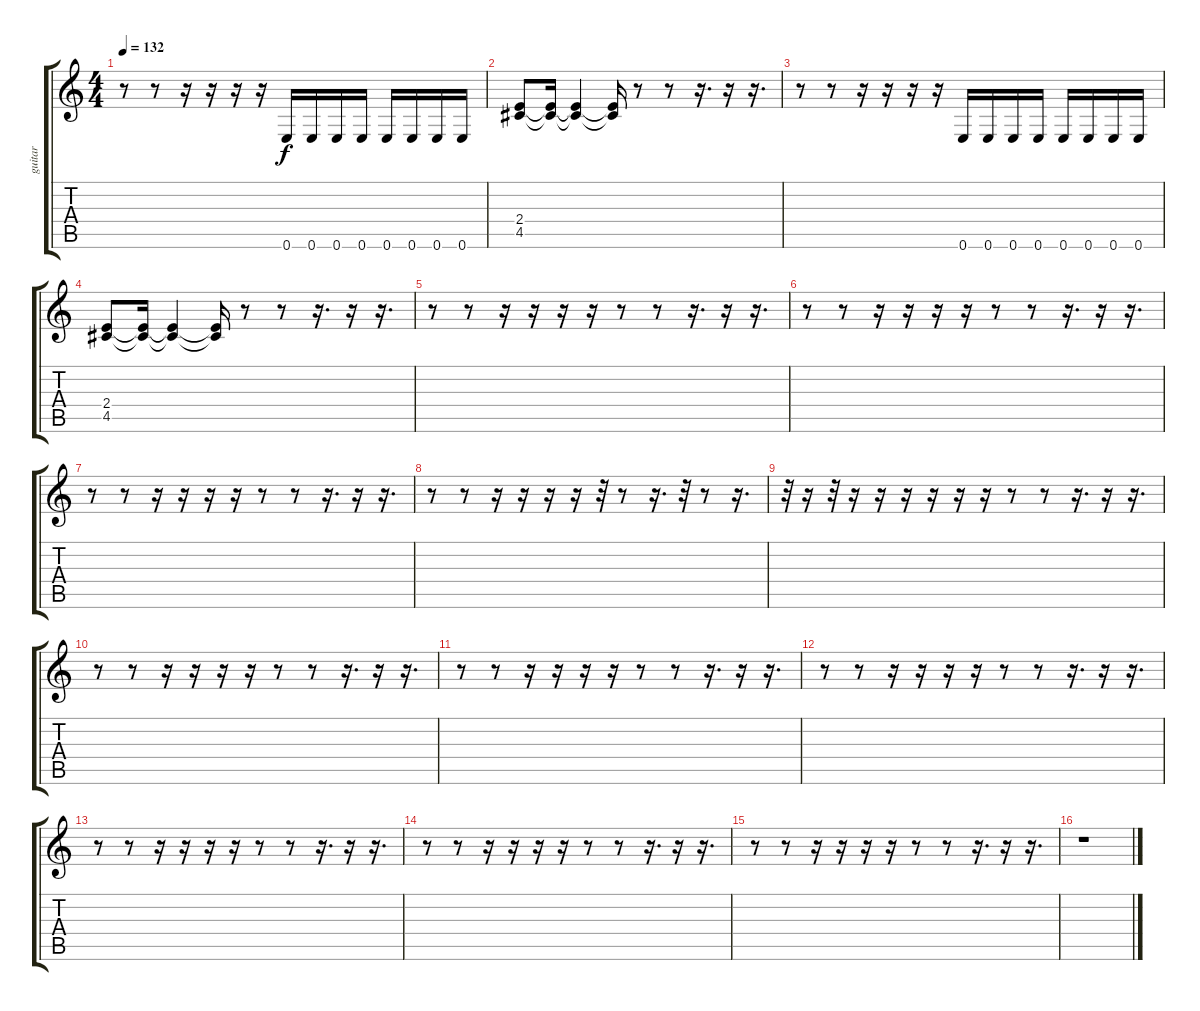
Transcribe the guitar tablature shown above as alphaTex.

\track ("guitar" "guitar") {instrument acousticguitarnylon}
\staff {score tabs}
\tuning (E4 B3 G3 D3 A2 E2) {hide}
\ts (4 4)
\tempo 132
\clef g2
\ks c
r.8{dy f} r.8 r.16 r.16 r.16 r.16 0.6.16{volume 6} 0.6.16 0.6.16 0.6.16 0.6.16 0.6.16 0.6.16 0.6.16 |
(2.4 4.5).8{volume 12} (2.4{t} 4.5{t}).16 (2.4{t} 4.5{t}).4 (2.4{t} 4.5{t}).16 r.8{volume 6} r.8 r.16{d} r.16 r.16{d} |
r.8 r.8 r.16 r.16 r.16 r.16 0.6.16{volume 6} 0.6.16 0.6.16 0.6.16 0.6.16 0.6.16 0.6.16 0.6.16 |
(2.4 4.5).8{volume 12} (2.4{t} 4.5{t}).16 (2.4{t} 4.5{t}).4 (2.4{t} 4.5{t}).16 r.8{volume 6} r.8 r.16{d} r.16 r.16{d} |
r.8 r.8 r.16 r.16 r.16 r.16 r.8{volume 6} r.8 r.16{d} r.16 r.16{d} |
r.8 r.8 r.16 r.16 r.16 r.16 r.8{volume 6} r.8 r.16{d} r.16 r.16{d} |
r.8 r.8 r.16 r.16 r.16 r.16 r.8{volume 6} r.8 r.16{d} r.16 r.16{d} |
r.8 r.8 r.16 r.16 r.16 r.16 r.32 r.8 r.16{d} r.32 r.8 r.16{d} |
r.32 r.16 r.32 r.16 r.16 r.16 r.16 r.16 r.16 r.8{volume 6} r.8 r.16{d volume 6} r.16{volume 6} r.16{d} |
r.8{volume 6} r.8{volume 6} r.16 r.16{volume 5} r.16 r.16{volume 5} r.8 r.8 r.16{d volume 5} r.16 r.16{d volume 5} |
r.8 r.8{volume 5} r.16{volume 5} r.16{volume 4} r.16 r.16 r.8{volume 4} r.8 r.16{d volume 4} r.16{volume 4} r.16{d volume 4} |
r.8 r.8{volume 4} r.16{volume 4} r.16 r.16{volume 4} r.16 r.8 r.8 r.16{d volume 3} r.16{volume 3} r.16{d} |
r.8{volume 3} r.8{volume 3} r.16 r.16{volume 3} r.16 r.16{volume 3} r.8 r.8 r.16{d volume 2} r.16 r.16{d volume 2} |
r.8 r.8{volume 2} r.16{volume 2} r.16 r.16{volume 2} r.16 r.8{volume 2} r.8 r.16{d volume 2} r.16{volume 2} r.16{d} |
r.8{volume 2} r.8{volume 1} r.16{volume 1} r.16 r.16 r.16{volume 1} r.8 r.8 r.16{d volume 1} r.16 r.16{d volume 1} |
r.1
